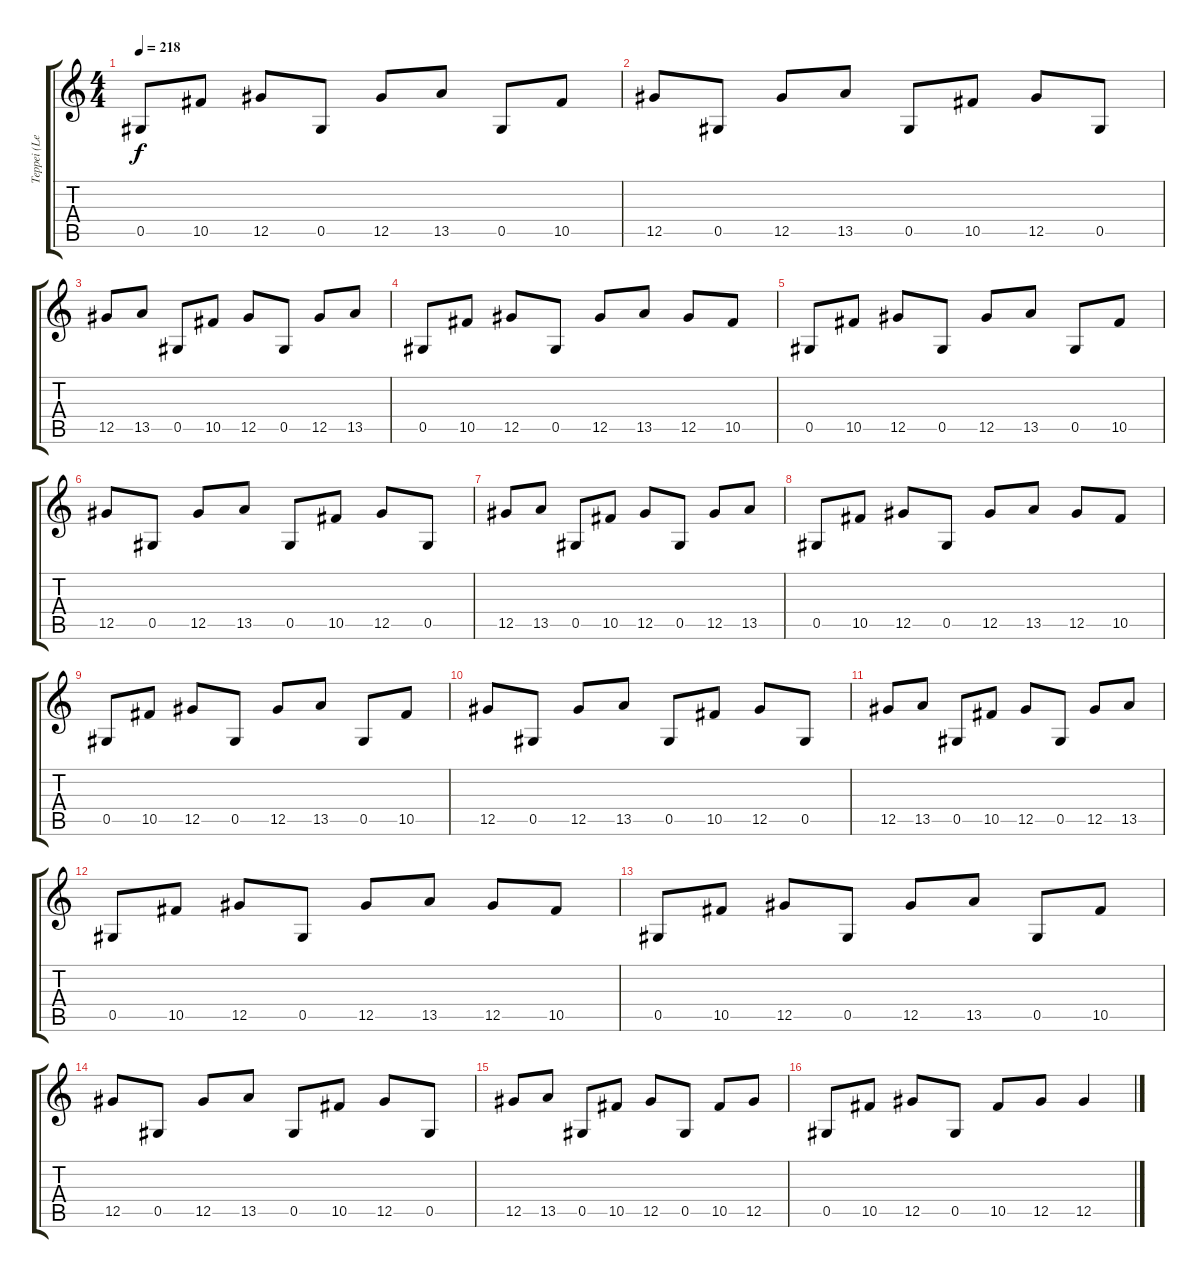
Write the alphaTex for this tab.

\track ("Teppei (Lead)" "Teppei (Le") {instrument overdrivenguitar}
\staff {score tabs}
\tuning (Eb4 Bb3 Gb3 Db3 Ab2 Db2) {hide}
\ts (4 4)
\tempo 218
\clef g2
\ks c
0.5.8{dy f} 10.5.8 12.5.8 0.5.8 12.5.8 13.5.8 0.5.8 10.5.8 |
12.5.8 0.5.8 12.5.8 13.5.8 0.5.8 10.5.8 12.5.8 0.5.8 |
12.5.8 13.5.8 0.5.8 10.5.8 12.5.8 0.5.8 12.5.8 13.5.8 |
0.5.8 10.5.8 12.5.8 0.5.8 12.5.8 13.5.8 12.5.8 10.5.8 |
0.5.8 10.5.8 12.5.8 0.5.8 12.5.8 13.5.8 0.5.8 10.5.8 |
12.5.8 0.5.8 12.5.8 13.5.8 0.5.8 10.5.8 12.5.8 0.5.8 |
12.5.8 13.5.8 0.5.8 10.5.8 12.5.8 0.5.8 12.5.8 13.5.8 |
0.5.8 10.5.8 12.5.8 0.5.8 12.5.8 13.5.8 12.5.8 10.5.8 |
0.5.8 10.5.8 12.5.8 0.5.8 12.5.8 13.5.8 0.5.8 10.5.8 |
12.5.8 0.5.8 12.5.8 13.5.8 0.5.8 10.5.8 12.5.8 0.5.8 |
12.5.8 13.5.8 0.5.8 10.5.8 12.5.8 0.5.8 12.5.8 13.5.8 |
0.5.8 10.5.8 12.5.8 0.5.8 12.5.8 13.5.8 12.5.8 10.5.8 |
0.5.8 10.5.8 12.5.8 0.5.8 12.5.8 13.5.8 0.5.8 10.5.8 |
12.5.8 0.5.8 12.5.8 13.5.8 0.5.8 10.5.8 12.5.8 0.5.8 |
12.5.8 13.5.8 0.5.8 10.5.8 12.5.8 0.5.8 10.5.8 12.5.8 |
0.5.8 10.5.8 12.5.8 0.5.8 10.5.8 12.5.8 12.5.4
